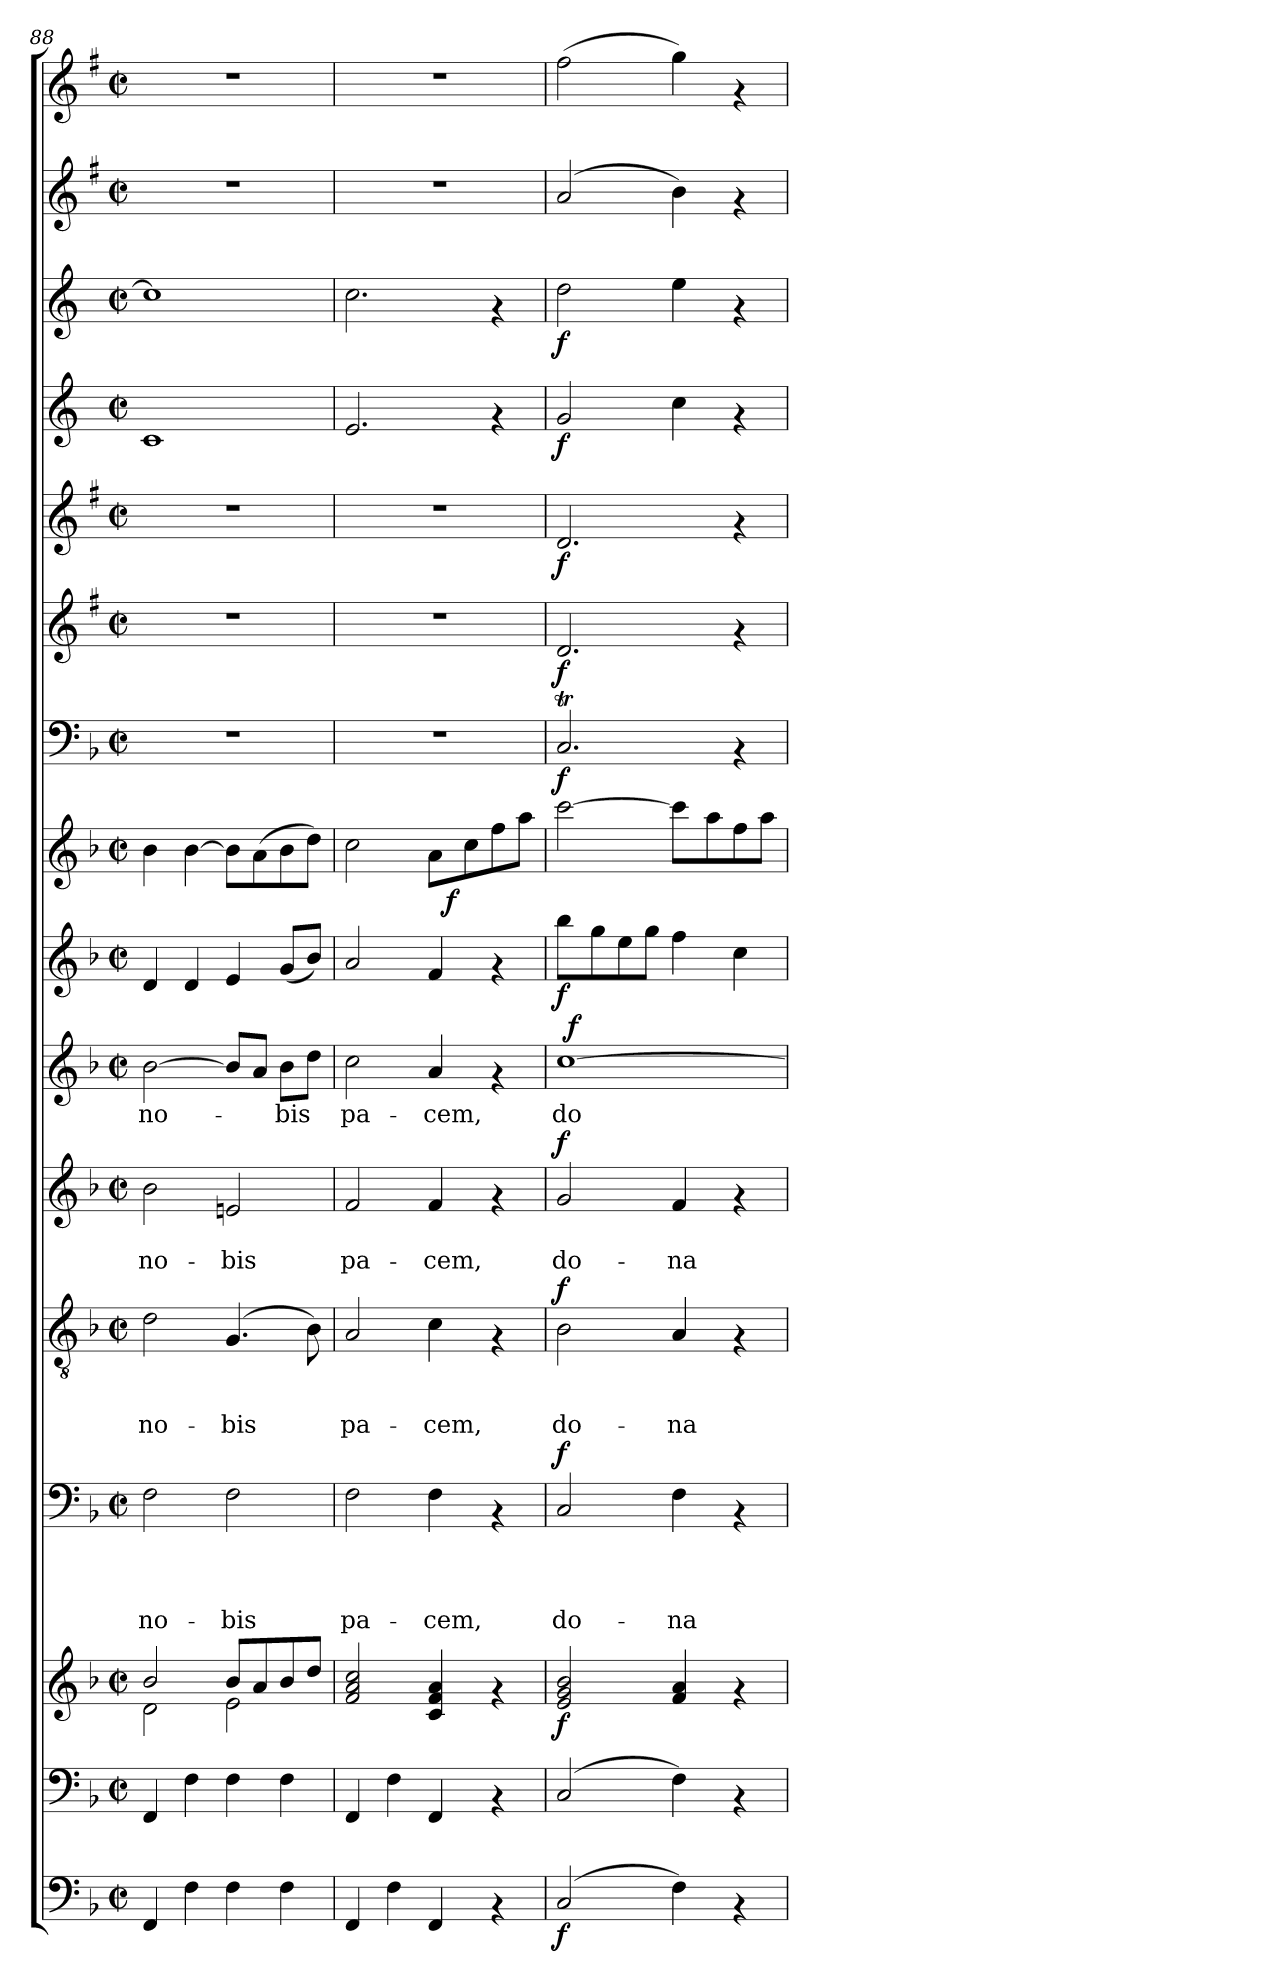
**kern	**dynam	**kern	**kern	**dynam	**kern	**text	**text	**text	**text	**dynam	**kern	**text	**text	**text	**dynam	**kern	**text	**text	**dynam	**kern	**text	**dynam	**kern	**dynam	**kern	**dynam	**kern	**dynam	**kern	**dynam	**kern	**dynam	**kern	**dynam	**kern	**dynam	**kern	**kern
*part16	*part16	*part15	*part14	*part14	*part13	*part13	*part13	*part13	*part13	*part13	*part12	*part12	*part12	*part12	*part12	*part11	*part11	*part11	*part11	*part10	*part10	*part10	*part9	*part9	*part8	*part8	*part7	*part7	*part6	*part6	*part5	*part5	*part4	*part4	*part3	*part3	*part2	*part1
*staff16	*staff16	*staff15	*staff14	*staff14	*staff13	*staff13	*staff13	*staff13	*staff13	*staff13	*staff12	*staff12	*staff12	*staff12	*staff12	*staff11	*staff11	*staff11	*staff11	*staff10	*staff10	*staff10	*staff9	*staff9	*staff8	*staff8	*staff7	*staff7	*staff6	*staff6	*staff5	*staff5	*staff4	*staff4	*staff3	*staff3	*staff2	*staff1
*clefF4	*	*clefF4	*clefG2	*	*clefF4	*	*	*	*	*	*clefGv2	*	*	*	*	*clefG2	*	*	*	*clefG2	*	*	*clefG2	*	*clefG2	*	*clefF4	*	*clefG2	*	*clefG2	*	*clefG2	*	*clefG2	*	*clefG2	*clefG2
*	*	*	*	*	*	*	*	*	*	*	*	*	*	*	*	*	*	*	*	*	*	*	*	*	*	*	*	*	*ITrd1c2	*	*ITrd1c2	*	*ITrd-3c-5	*	*ITrd-3c-5	*	*ITrd1c2	*ITrd1c2
*k[b-]	*	*k[b-]	*k[b-]	*	*k[b-]	*	*	*	*	*	*k[b-]	*	*	*	*	*k[b-]	*	*	*	*k[b-]	*	*	*k[b-]	*	*k[b-]	*	*k[b-]	*	*k[b-]	*	*k[b-]	*	*k[b-]	*	*k[b-]	*	*k[b-]	*k[b-]
*F:	*	*F:	*F:	*	*F:	*	*	*	*	*	*F:	*	*	*	*	*F:	*	*	*	*F:	*	*	*F:	*	*F:	*	*F:	*	*F:	*	*F:	*	*F:	*	*F:	*	*F:	*F:
*M2/2	*	*M2/2	*M2/2	*	*M2/2	*	*	*	*	*	*M2/2	*	*	*	*	*M2/2	*	*	*	*M2/2	*	*	*M2/2	*	*M2/2	*	*M2/2	*	*M2/2	*	*M2/2	*	*M2/2	*	*M2/2	*	*M2/2	*M2/2
*met(c|)	*	*met(c|)	*met(c|)	*	*met(c|)	*	*	*	*	*	*met(c|)	*	*	*	*	*met(c|)	*	*	*	*met(c|)	*	*	*met(c|)	*	*met(c|)	*	*met(c|)	*	*met(c|)	*	*met(c|)	*	*met(c|)	*	*met(c|)	*	*met(c|)	*met(c|)
=88	=88	=88	=88	=88	=88	=88	=88	=88	=88	=88	=88	=88	=88	=88	=88	=88	=88	=88	=88	=88	=88	=88	=88	=88	=88	=88	=88	=88	=88	=88	=88	=88	=88	=88	=88	=88	=88	=88
*	*	*	*^	*	*	*	*	*	*	*	*	*	*	*	*	*	*	*	*	*	*	*	*	*	*	*	*	*	*	*	*	*	*	*	*	*	*	*
!	!	!	!	!	!	!	!	!	!	!LO:LY:b	!	!	!	!	!LO:LY:b	!	!	!	!LO:LY:b	!	!	!LO:LY:b	!	!	!	!	!	!	!	!	!	!	!	!	!	!	!	!	!
4FF/	.	4FF/	2b-/	2d\	.	2F\	.	.	.	no-	.	2d\	.	.	no-	.	2b-\	.	no-	.	[>2b-\	no-	.	4d/	.	4b-\	.	1r	.	1r	.	1r	.	1f	.	1ff]	.	1r	1r
4F\	.	4F\	.	.	.	.	.	.	.	.	.	.	.	.	.	.	.	.	.	.	.	.	.	4d/	.	[>4b-\	.	.	.	.	.	.	.	.	.	.	.	.	.
!	!	!	!	!	!	!	!	!	!	!LO:LY:b	!	!	!	!	!LO:LY:b	!	!	!	!LO:LY:b	!	!	!	!	!	!	!	!	!	!	!	!	!	!	!	!	!	!	!	!
4F\	.	4F\	8b-/L	2e\	.	2F\	.	.	.	-bis	.	(4.G/	.	.	-bis	.	2en/	.	-bis	.	8b-/L]	.	.	4e/	.	8b-\L]	.	.	.	.	.	.	.	.	.	.	.	.	.
.	.	.	8a/	.	.	.	.	.	.	.	.	.	.	.	.	.	.	.	.	.	8a/J	.	.	.	.	(>8a\	.	.	.	.	.	.	.	.	.	.	.	.	.
!	!	!	!	!	!	!	!	!	!	!	!	!	!	!	!	!	!	!	!	!	!	!LO:LY:b	!	!	!	!	!	!	!	!	!	!	!	!	!	!	!	!	!
4F\	.	4F\	8b-/	.	.	.	.	.	.	.	.	.	.	.	.	.	.	.	.	.	8b-\L	-bis	.	(<8g/L	.	8b-\	.	.	.	.	.	.	.	.	.	.	.	.	.
.	.	.	8dd/J	.	.	.	.	.	.	.	.	8B-\)	.	.	.	.	.	.	.	.	8dd\J	.	.	8b-/J)	.	8dd\J)	.	.	.	.	.	.	.	.	.	.	.	.	.
*	*	*	*v	*v	*	*	*	*	*	*	*	*	*	*	*	*	*	*	*	*	*	*	*	*	*	*	*	*	*	*	*	*	*	*	*	*	*	*	*
!!LO:PB:g=z
=89	=89	=89	=89	=89	=89	=89	=89	=89	=89	=89	=89	=89	=89	=89	=89	=89	=89	=89	=89	=89	=89	=89	=89	=89	=89	=89	=89	=89	=89	=89	=89	=89	=89	=89	=89	=89	=89	=89
!	!	!	!	!	!	!	!	!	!LO:LY:b	!	!	!	!	!LO:LY:b	!	!	!	!LO:LY:b	!	!	!LO:LY:b	!	!	!	!	!	!	!	!	!	!	!	!	!	!	!	!	!
*	*	*	*	*	*	*	*	*	*	*	*	*	*	*	*	*	*	*	*	*	*	*	*	*	*^	*	*	*	*	*	*	*	*	*	*	*	*	*
4FF/	.	4FF/	2f/ 2a/ 2cc/	.	2F\	.	.	.	pa-	.	2A/	.	.	pa-	.	2f/	.	pa-	.	2cc\	pa-	.	2a/	.	2cc\	2ryy	.	1r	.	1r	.	1r	.	2.a/	.	2.ff\	.	1r	1r
4F\	.	4F\	.	.	.	.	.	.	.	.	.	.	.	.	.	.	.	.	.	.	.	.	.	.	.	.	.	.	.	.	.	.	.	.	.	.	.	.	.
!	!	!	!	!	!	!	!	!	!LO:LY:b	!	!	!	!	!LO:LY:b	!	!	!	!LO:LY:b	!	!	!LO:LY:b	!	!	!	!	!	!	!	!	!	!	!	!	!	!	!	!	!	!
4FF/	.	4FF/	4c/ 4f/ 4a/	.	4F\	.	.	.	-cem,	.	4c\	.	.	-cem,	.	4f/	.	-cem,	.	4a/	-cem,	.	4f/	.	8a\L	16ryy	.	.	.	.	.	.	.	.	.	.	.	.	.
!	!	!	!	!	!	!	!	!	!	!	!	!	!	!	!	!	!	!	!	!	!	!	!	!	!	!	!LO:DY:b	!	!	!	!	!	!	!	!	!	!	!	!
.	.	.	.	.	.	.	.	.	.	.	.	.	.	.	.	.	.	.	.	.	.	.	.	.	.	4..ryy	f	.	.	.	.	.	.	.	.	.	.	.	.
.	.	.	.	.	.	.	.	.	.	.	.	.	.	.	.	.	.	.	.	.	.	.	.	.	8cc\	.	.	.	.	.	.	.	.	.	.	.	.	.	.
4rAA	.	4rAA	4rf	.	4rAA	.	.	.	.	.	4rF	.	.	.	.	4rf	.	.	.	4rf	.	.	4rf	.	8ff\	.	.	.	.	.	.	.	.	4rf	.	4rf	.	.	.
.	.	.	.	.	.	.	.	.	.	.	.	.	.	.	.	.	.	.	.	.	.	.	.	.	8aa\J	.	.	.	.	.	.	.	.	.	.	.	.	.	.
=90	=90	=90	=90	=90	=90	=90	=90	=90	=90	=90	=90	=90	=90	=90	=90	=90	=90	=90	=90	=90	=90	=90	=90	=90	=90	=90	=90	=90	=90	=90	=90	=90	=90	=90	=90	=90	=90	=90	=90
!	!LO:DY:b	!	!	!LO:DY:b	!	!	!	!	!LO:LY:b	!LO:DY:a	!	!	!	!LO:LY:b	!LO:DY:a	!	!	!LO:LY:b	!LO:DY:a	!	!LO:LY:b	!	!	!LO:DY:b	!	!	!	!	!LO:DY:b	!	!LO:DY:b	!	!LO:DY:b	!	!LO:DY:b	!	!LO:DY:b	!	!
*	*	*	*	*	*	*	*	*	*	*	*	*	*	*	*	*	*	*	*	*^	*	*	*	*	*v	*v	*	*	*	*	*	*	*	*	*	*	*	*	*
(2C/	f	(2C/	2e/ 2g/ 2b-/	f	2C/	.	.	.	do-	f	2B-\	.	.	do-	f	2g/	.	do-	f	[>1cc	32ryy	do-	.	8bb-\L	f	[>2ccc\	.	2.CT/	f	2.c/	f	2.c/	f	2cc/	f	2gg\	f	(2g/	(>2ee\
!	!	!	!	!	!	!	!	!	!	!	!	!	!	!	!	!	!	!	!	!	!	!	!LO:DY:a	!	!	!	!	!	!	!	!	!	!	!	!	!	!	!	!
.	.	.	.	.	.	.	.	.	.	.	.	.	.	.	.	.	.	.	.	.	2ryy	.	f	.	.	.	.	.	.	.	.	.	.	.	.	.	.	.	.
.	.	.	.	.	.	.	.	.	.	.	.	.	.	.	.	.	.	.	.	.	.	.	.	8gg\	.	.	.	.	.	.	.	.	.	.	.	.	.	.	.
.	.	.	.	.	.	.	.	.	.	.	.	.	.	.	.	.	.	.	.	.	.	.	.	8ee\	.	.	.	.	.	.	.	.	.	.	.	.	.	.	.
.	.	.	.	.	.	.	.	.	.	.	.	.	.	.	.	.	.	.	.	.	.	.	.	8gg\J	.	.	.	.	.	.	.	.	.	.	.	.	.	.	.
!	!	!	!	!	!	!	!	!	!LO:LY:b	!	!	!	!	!LO:LY:b	!	!	!	!LO:LY:b	!	!	!	!	!	!	!	!	!	!	!	!	!	!	!	!	!	!	!	!	!
4F\)	.	4F\)	4f/ 4a/	.	4F\	.	.	.	-na	.	4A/	.	.	-na	.	4f/	.	-na	.	.	.	.	.	4ff\	.	8ccc\L]	.	.	.	.	.	.	.	4ff\	.	4aa\	.	4a\)	4ff\)
.	.	.	.	.	.	.	.	.	.	.	.	.	.	.	.	.	.	.	.	.	4...ryy	.	.	.	.	.	.	.	.	.	.	.	.	.	.	.	.	.	.
.	.	.	.	.	.	.	.	.	.	.	.	.	.	.	.	.	.	.	.	.	.	.	.	.	.	8aa\	.	.	.	.	.	.	.	.	.	.	.	.	.
4rAA	.	4rAA	4rf	.	4rAA	.	.	.	.	.	4rF	.	.	.	.	4rf	.	.	.	.	.	.	.	4cc\	.	8ff\	.	4rAA	.	4rf	.	4rf	.	4rf	.	4rf	.	4rf	4rf
.	.	.	.	.	.	.	.	.	.	.	.	.	.	.	.	.	.	.	.	.	.	.	.	.	.	8aa\J	.	.	.	.	.	.	.	.	.	.	.	.	.
*	*	*	*	*	*	*	*	*	*	*	*	*	*	*	*	*	*	*	*	*v	*v	*	*	*	*	*	*	*	*	*	*	*	*	*	*	*	*	*	*
=	=	=	=	=	=	=	=	=	=	=	=	=	=	=	=	=	=	=	=	=	=	=	=	=	=	=	=	=	=	=	=	=	=	=	=	=	=	=
*-	*-	*-	*-	*-	*-	*-	*-	*-	*-	*-	*-	*-	*-	*-	*-	*-	*-	*-	*-	*-	*-	*-	*-	*-	*-	*-	*-	*-	*-	*-	*-	*-	*-	*-	*-	*-	*-	*-
